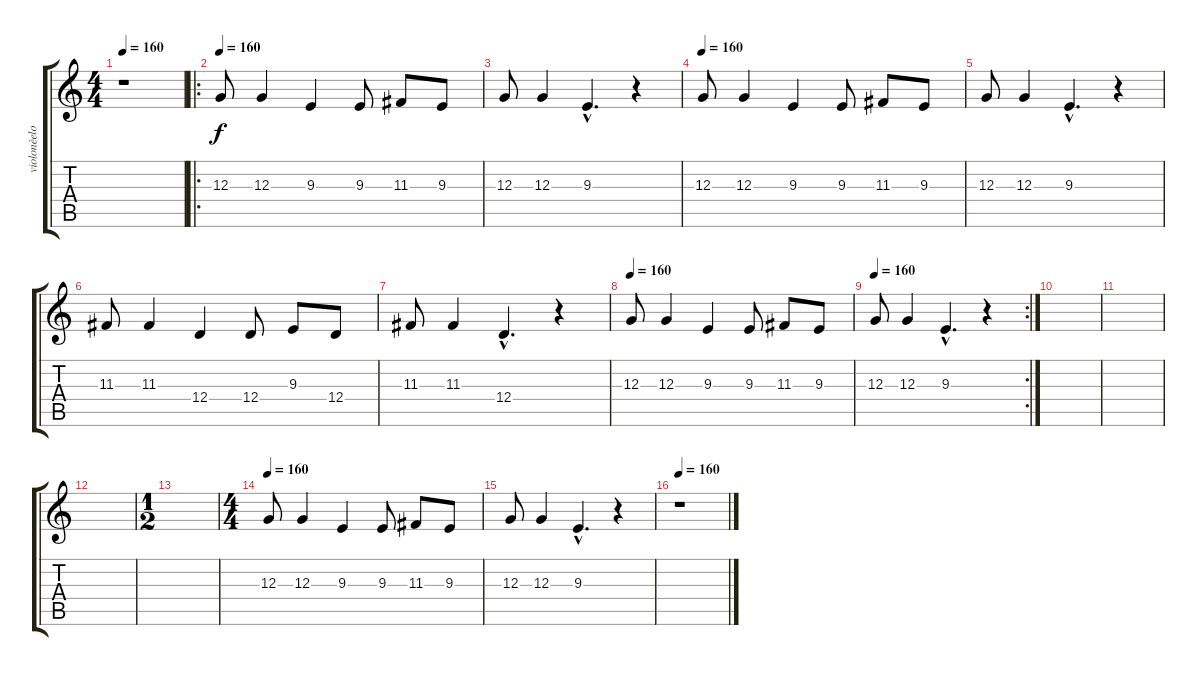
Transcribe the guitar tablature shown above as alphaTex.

\track ("violonèelo" "violonèelo") {instrument cello}
\staff {score tabs}
\tuning (E4 B3 G3 D3 A2 E2) {hide}
\ts (4 4)
\tempo 160
\clef g2
\ks c
r.1{dy f} |
\ro
\tempo 165
\tempo 160
12.3.8 12.3.4 9.3.4 9.3.8 11.3.8 9.3.8 |
12.3.8 12.3.4 9.3{hac}.4{d} r.4 |
\tempo 165
\tempo 160
12.3.8 12.3.4 9.3.4 9.3.8 11.3.8 9.3.8 |
12.3.8 12.3.4 9.3{hac}.4{d} r.4 |
11.3.8 11.3.4 12.4.4 12.4.8 9.3.8 12.4.8 |
11.3.8 11.3.4 12.4{hac}.4{d} r.4 |
\tempo 165
\tempo 160
12.3.8 12.3.4 9.3.4 9.3.8 11.3.8 9.3.8 |
\rc 2
\tempo 165
\tempo 160
12.3.8 12.3.4 9.3{hac}.4{d} r.4 |
|
|
|
\ts (1 2)
|
\ts (4 4)
\tempo 165
\tempo 160
12.3.8 12.3.4 9.3.4 9.3.8 11.3.8 9.3.8 |
12.3.8 12.3.4 9.3{hac}.4{d} r.4 |
\tempo 160
r.1
